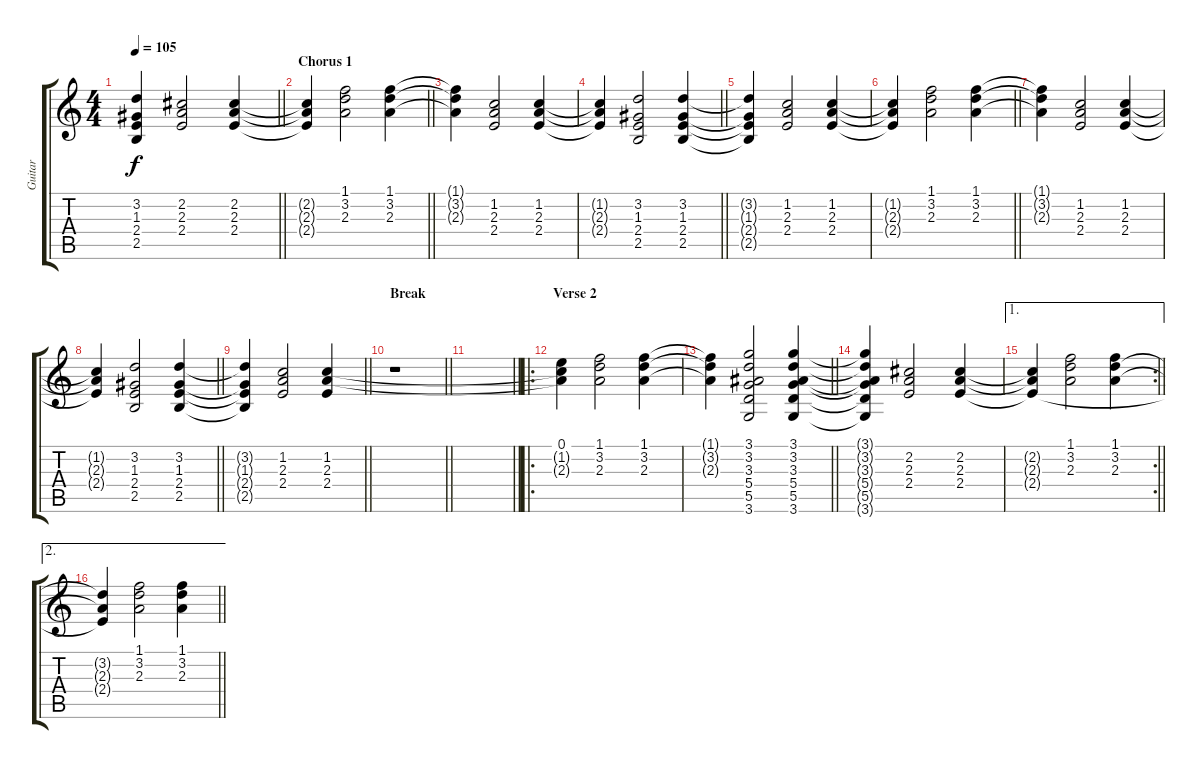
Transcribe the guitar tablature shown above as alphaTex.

\track ("Guitar" "Guitar") {instrument electricguitarjazz}
\staff {score tabs}
\tuning (E4 B3 G3 D3 A2 E2) {hide}
\ts (4 4)
\tempo 105
\clef g2
\barLineRight lightlight
\ks aminor
(3.2{t} 1.3{t} 2.4{t} 2.5{t}).4{dy f} (2.2 2.3 2.4).2 (2.2 2.3 2.4).4 |
\section ("" "Chorus 1")
\barLineRight lightlight
(2.2{t} 2.3{t} 2.4{t}).4 (1.1 3.2 2.3).2 (1.1 3.2 2.3).4 |
(1.1{t} 3.2{t} 2.3{t}).4 (1.2 2.3 2.4).2 (1.2 2.3 2.4).4 |
\barLineRight lightlight
(1.2{t} 2.3{t} 2.4{t}).4 (3.2 1.3 2.4 2.5).2 (3.2 1.3 2.4 2.5).4 |
(3.2{t} 1.3{t} 2.4{t} 2.5{t}).4 (1.2 2.3 2.4).2 (1.2 2.3 2.4).4 |
\barLineRight lightlight
(1.2{t} 2.3{t} 2.4{t}).4 (1.1 3.2 2.3).2 (1.1 3.2 2.3).4 |
(1.1{t} 3.2{t} 2.3{t}).4 (1.2 2.3 2.4).2 (1.2 2.3 2.4).4 |
\barLineRight lightlight
(1.2{t} 2.3{t} 2.4{t}).4 (3.2 1.3 2.4 2.5).2 (3.2 1.3 2.4 2.5).4 |
\barLineRight lightlight
(3.2{t} 1.3{t} 2.4{t} 2.5{t}).4 (1.2 2.3 2.4).2 (1.2 2.3 2.4).4 |
\section ("" "Break")
\barLineRight lightlight
r.1 |
\barLineRight lightlight
|
\ro
\section ("" "Verse 2")
(0.1 1.2{t} 2.3{t}).4 (1.1 3.2 2.3).2 (1.1 3.2 2.3).4 |
\barLineRight lightlight
(1.1{t} 3.2{t} 2.3{t}).4 (3.1 3.2 3.3 5.4 5.5 3.6).2 (3.1 3.2 3.3 5.4 5.5 3.6).4 |
(3.1{t} 3.2{t} 3.3{t} 5.4{t} 5.5{t} 3.6{t}).4 (2.2 2.3 2.4).2 (2.2 2.3 2.4).4 |
\ae 1
\rc 2
\barLineRight lightlight
(2.2{t} 2.3{t} 2.4{t}).4 (1.1 3.2 2.3).2 (1.1 3.2 2.3).4 |
\ae 2
\barLineRight lightlight
(3.2{t} 2.3{t} 2.4{t}).4 (1.1 3.2 2.3).2 (1.1 3.2 2.3).4
